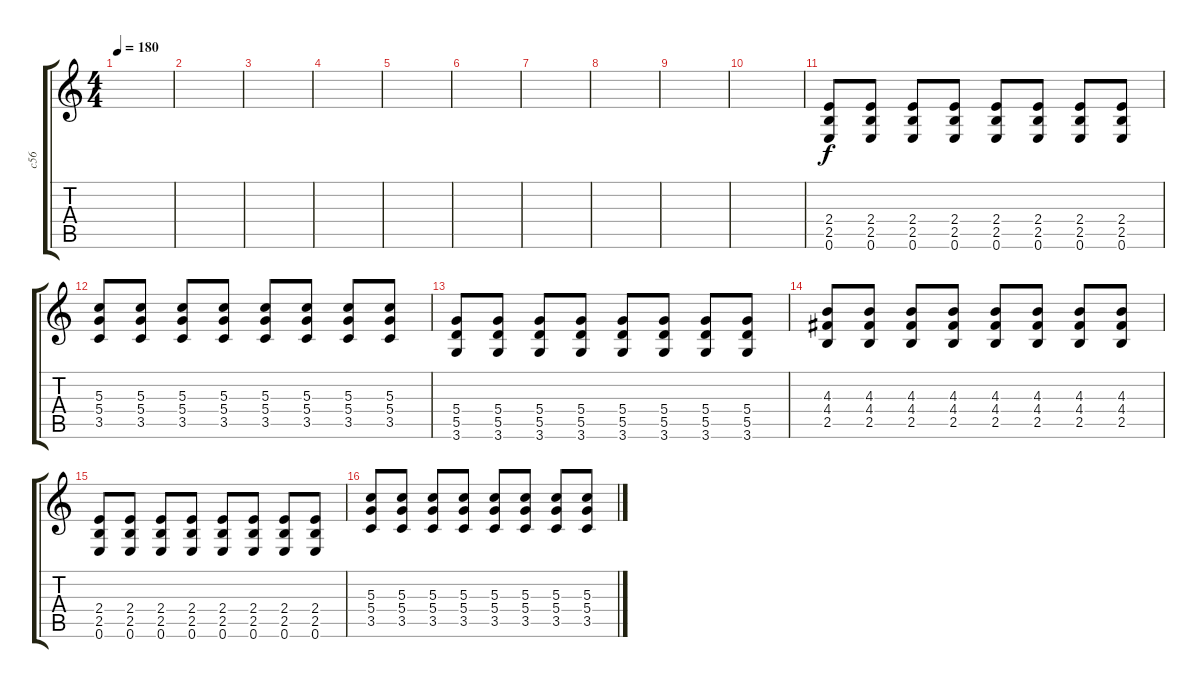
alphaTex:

\track ("c56" "c56") {instrument acousticguitarsteel}
\staff {score tabs}
\tuning (E4 B3 G3 D3 A2 E2) {hide}
\ts (4 4)
\tempo 180
\clef g2
\ks c
|
|
|
|
|
|
|
|
|
|
(2.4 2.5 0.6).8 (2.4 2.5 0.6).8 (2.4 2.5 0.6).8 (2.4 2.5 0.6).8 (2.4 2.5 0.6).8 (2.4 2.5 0.6).8 (2.4 2.5 0.6).8 (2.4 2.5 0.6).8 |
(5.3 5.4 3.5).8 (5.3 5.4 3.5).8 (5.3 5.4 3.5).8 (5.3 5.4 3.5).8 (5.3 5.4 3.5).8 (5.3 5.4 3.5).8 (5.3 5.4 3.5).8 (5.3 5.4 3.5).8 |
(5.4 5.5 3.6).8 (5.4 5.5 3.6).8 (5.4 5.5 3.6).8 (5.4 5.5 3.6).8 (5.4 5.5 3.6).8 (5.4 5.5 3.6).8 (5.4 5.5 3.6).8 (5.4 5.5 3.6).8 |
(4.3 4.4 2.5).8 (4.3 4.4 2.5).8 (4.3 4.4 2.5).8 (4.3 4.4 2.5).8 (4.3 4.4 2.5).8 (4.3 4.4 2.5).8 (4.3 4.4 2.5).8 (4.3 4.4 2.5).8 |
(2.4 2.5 0.6).8 (2.4 2.5 0.6).8 (2.4 2.5 0.6).8 (2.4 2.5 0.6).8 (2.4 2.5 0.6).8 (2.4 2.5 0.6).8 (2.4 2.5 0.6).8 (2.4 2.5 0.6).8 |
(5.3 5.4 3.5).8 (5.3 5.4 3.5).8 (5.3 5.4 3.5).8 (5.3 5.4 3.5).8 (5.3 5.4 3.5).8 (5.3 5.4 3.5).8 (5.3 5.4 3.5).8 (5.3 5.4 3.5).8
